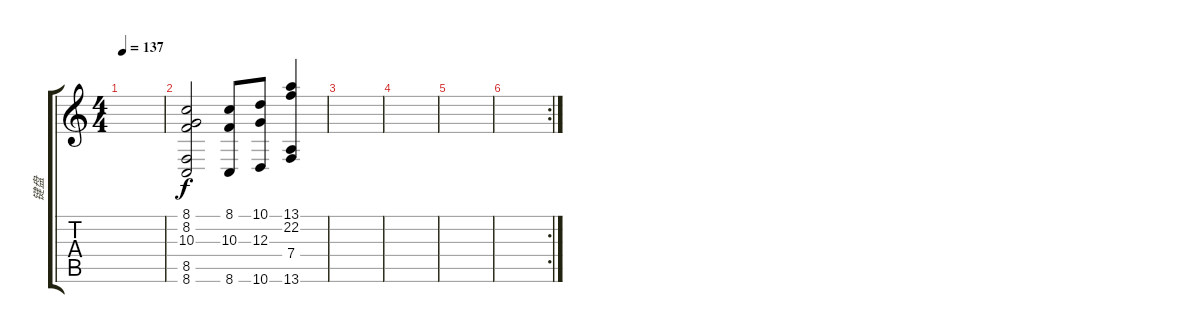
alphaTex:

\track ("键盘" "键盘") {instrument vibraphone}
\staff {score tabs}
\tuning (E4 B3 G3 D3 A2 E2) {hide}
\ts (4 4)
\tempo 137
\clef g2
\ks c
|
(8.1 8.2 10.3 8.5 8.6).2 (8.1 10.3 8.6).8 (10.1 12.3 10.6).8 (13.1 22.2 7.4 13.6).4 |
|
|
|
\rc 2
